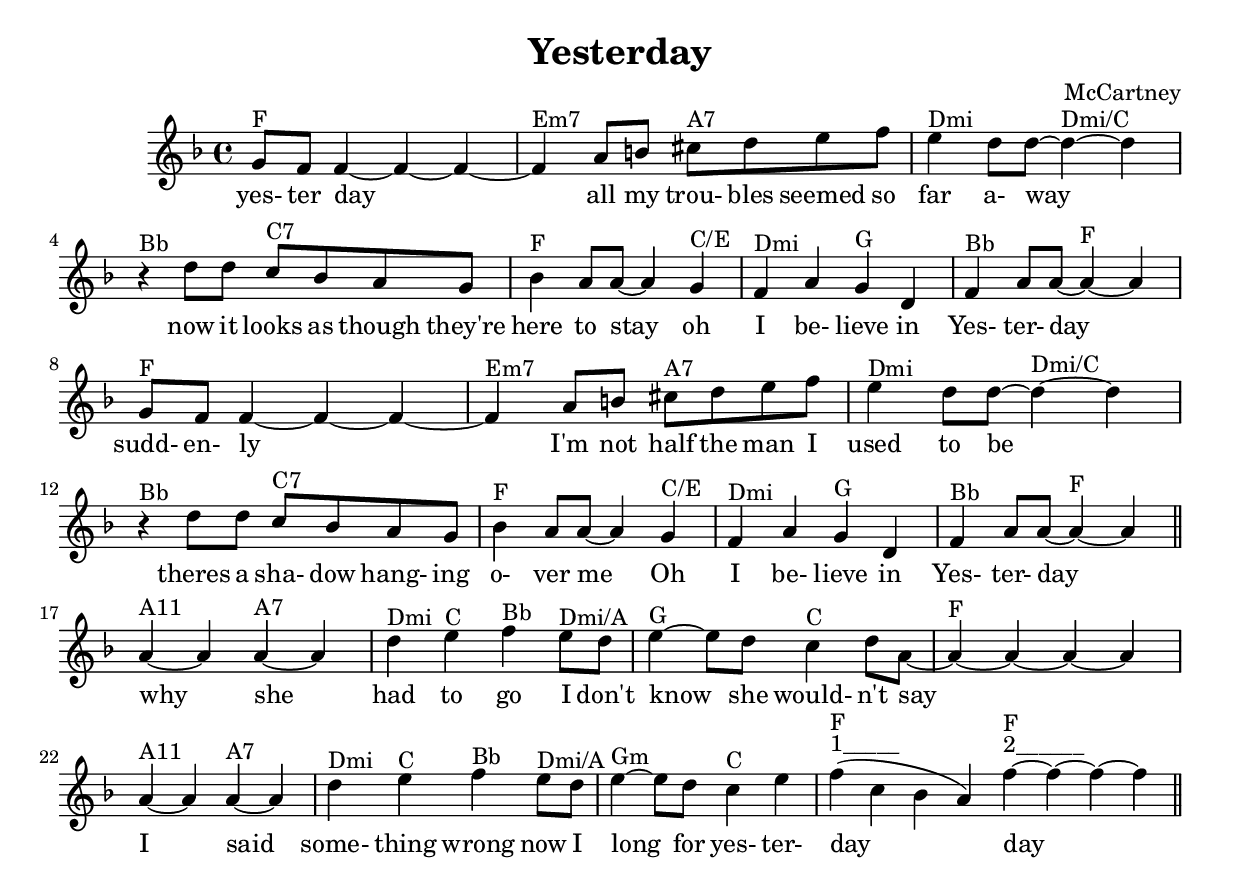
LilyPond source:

#(ly:set-option 'midi-extension "mid")
\version "2.12.3"
\include "english.ly"
\header{ title = "Yesterday" composer = "McCartney" }
\include "english.ly"
%{
Filename: yesterday
Key: F
Mode: major
Title: Yesterday
Author: McCartney
Time: 4/4
EnteredBy: John Rothfield

      F             Em7   A7   *   Dmi  Dmi/C 
1) |  RS S -- --  | -- GM P#D NS | N DD -- -- |
      yes-ter day      all my trou-bles seemed so far a- way

  Bb    C7      F       C/E  Dmi G     Bb   F 
| -- DD Pm GR | m GG -- R- | S G R D | S GG - - |
                                   * 
now it looks as though they're here to stay oh I be-lieve in  Yes-ter-day

      F              Em7   A7    *   Dmi  Dmi/C 
2) |  RS S- -- --  | -- GM P#D  NS | N DD -- -- |
      sudd- en- ly   I'm  not half the  man I  used  to be

     Bb    C7      F       C/E  Dmi G     Bb   F 
   | -- DD Pm GR | m GG -- R- | S G R D | S GG - - :|
                                      *
        theres a sha-  dow hang-ing o-ver  me Oh I be-lieve in  Yes-ter-day


      A11  A7     Dmi
                    C Bb  Dmi/A      C        F
                      *        G 
3) || G -  G - |  D N S-  ND | N- -D P   DG | - - - - |
      why she     had  to  go  I  don't   know  she would- n't   say

     A11 A7    Dmi Bb Dmi/A      C      F           F
                 C         Gm           1_____      2______
                   *                    *           *           
   | G - G - | D N S- ND | N- -D P N | (S P m G) :| S - - -     ||
     I said some-thing wrong now I long for  yes-ter-day day 

 
  
%}
melody = {
\clef treble
\key c \major
\time 4/4
\autoBeamOn  
\partial 4*0  \bar "|"  d'8^"F" c'8 c'4~ c'4~ c'4~ \bar "|"  c'4^"Em7" e'8 fs'8 gs'8^"A7" a'8 b'8 c''8 \bar "|"  b'4^"Dmi" a'8 a'8~ a'4~^"Dmi/C" a'4 \bar "|"  \break
 \bar "|"  r4^"Bb" a'8 a'8 g'8^"C7" f'8 e'8 d'8 \bar "|"  f'4^"F" e'8 e'8~ e'4 d'4^"C/E" \bar "|"  c'4^"Dmi" e'4 d'4^"G" a4 \bar "|"  c'4^"Bb" e'8 e'8~ e'4~^"F" e'4 \bar "|"  \break
 \partial 4*0  \bar "|"  d'8^"F" c'8 c'4~ c'4~ c'4~ \bar "|"  c'4^"Em7" e'8 fs'8 gs'8^"A7" a'8 b'8 c''8 \bar "|"  b'4^"Dmi" a'8 a'8~ a'4~^"Dmi/C" a'4 \bar "|"  \break
 \partial 4*0  \bar "|"  r4^"Bb" a'8 a'8 g'8^"C7" f'8 e'8 d'8 \bar "|"  f'4^"F" e'8 e'8~ e'4 d'4^"C/E" \bar "|"  c'4^"Dmi" e'4 d'4^"G" a4 \bar "|"  c'4^"Bb" e'8 e'8~ e'4~^"F" e'4 \bar ":|"  \break
 \partial 4*0  \bar "||"  e'4~^"A11" e'4 e'4~^"A7" e'4 \bar "|"  a'4^"Dmi" b'4^"C" c''4^"Bb" b'8^"Dmi/A" a'8 \bar "|"  b'4~^"G" b'8 a'8 g'4^"C" a'8 e'8~ \bar "|"  e'4~^"F" e'4~ e'4~ e'4 \bar "|"  \break
 \partial 4*0  \bar "|"  e'4~^"A11" e'4 e'4~^"A7" e'4 \bar "|"  a'4^"Dmi" b'4^"C" c''4^"Bb" b'8^"Dmi/A" a'8 \bar "|"  b'4~^"Gm" b'8 a'8 g'4^"C" b'4 \bar "|"  c''4(^"1_____"^"F" g'4 f'4 e'4) \bar ":|"  c''4~^"2______"^"F" c''4~ c''4~ c''4 \bar "||"  \break

}

text = \lyricmode {
yes- ter day all my trou- bles seemed so far a- way now it looks as though they're here to stay oh I be- lieve in Yes- ter- day sudd- en- ly I'm not half the man I used to be theres a sha- dow hang- ing o- ver me Oh I be- lieve in Yes- ter- day why she had to go I don't know she would- n't say I said some- thing wrong now I long for yes- ter- day day
}

\score{
\transpose c' f'
<<
\new Voice = "one" {
  \melody
}
\new Lyrics \lyricsto "one" \text
>>
\layout { }
\midi { }
}